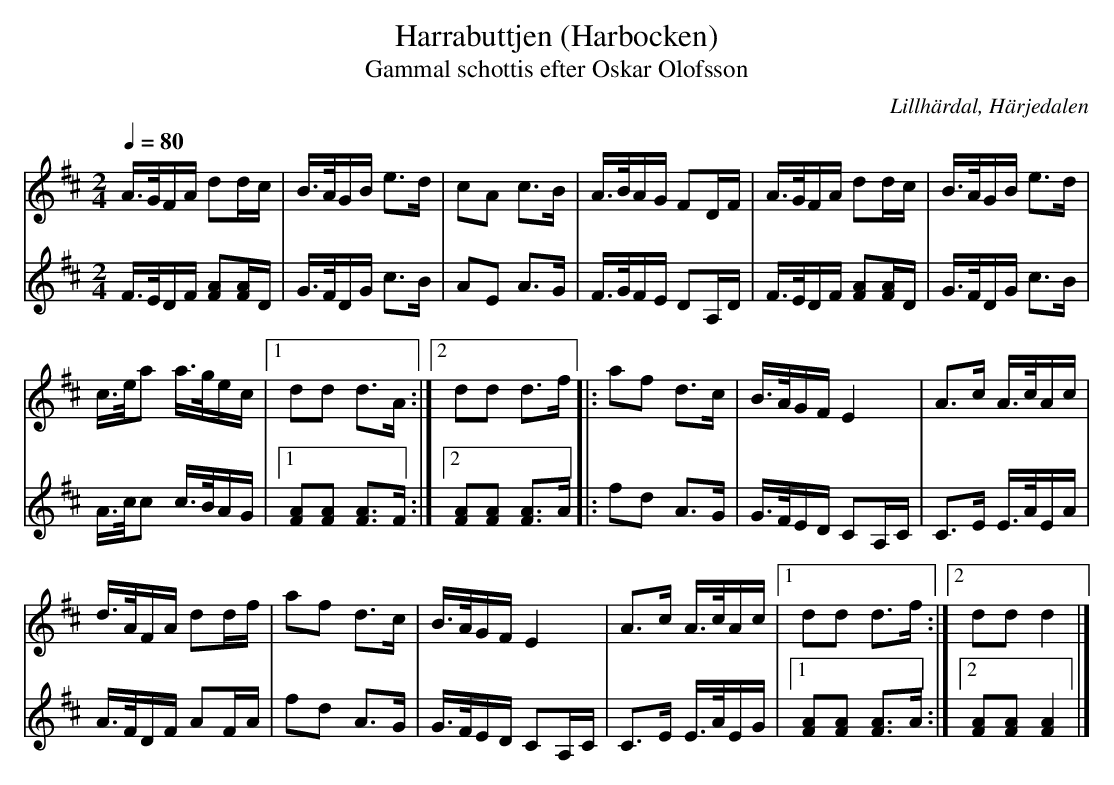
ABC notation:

X:1
T:Harrabuttjen (Harbocken)
T:Gammal schottis efter Oskar Olofsson
O:Lillhärdal, Härjedalen
M:2/4
Q:1/4=80
L:1/16
K:D
V:1
A>GFA d2dc|B>AGB e3d|c2A2 c3B|A>BAG F2DF|A>GFA d2dc|B>AGB e3d|!
c>ea2 a>gec|[1d2d2 d3A:|[2d2d2 d3f|:a2f2 d3c|B>AGF E4|A3c A>cAc|!
d>AFA d2df|a2f2 d3c|B>AGF E4|A3c A>cAc|[1d2d2 d3f:|[2d2d2 d4|]
V:2
F>EDF [F2A2][FA]D|G>FDG c3B|A2E2 A3G|F>GFE D2A,D|F>EDF  [F2A2][FA]D|G>FDG c3B|!
A>cc2 c>BAG|[1[F2A2][F2A2] [F3A3]F:|[2[F2A2][F2A2] [F3A3]A|:f2d2 A3G|G>FED C2A,C|C3E E>AEA|!
A>FDF A2FA|f2d2 A3G|G>FED C2A,C|C3E E>AEG|[1[F2A2][F2A2] [F3A3]A:|2[F2A2][F2A2] [F4A4]|]
